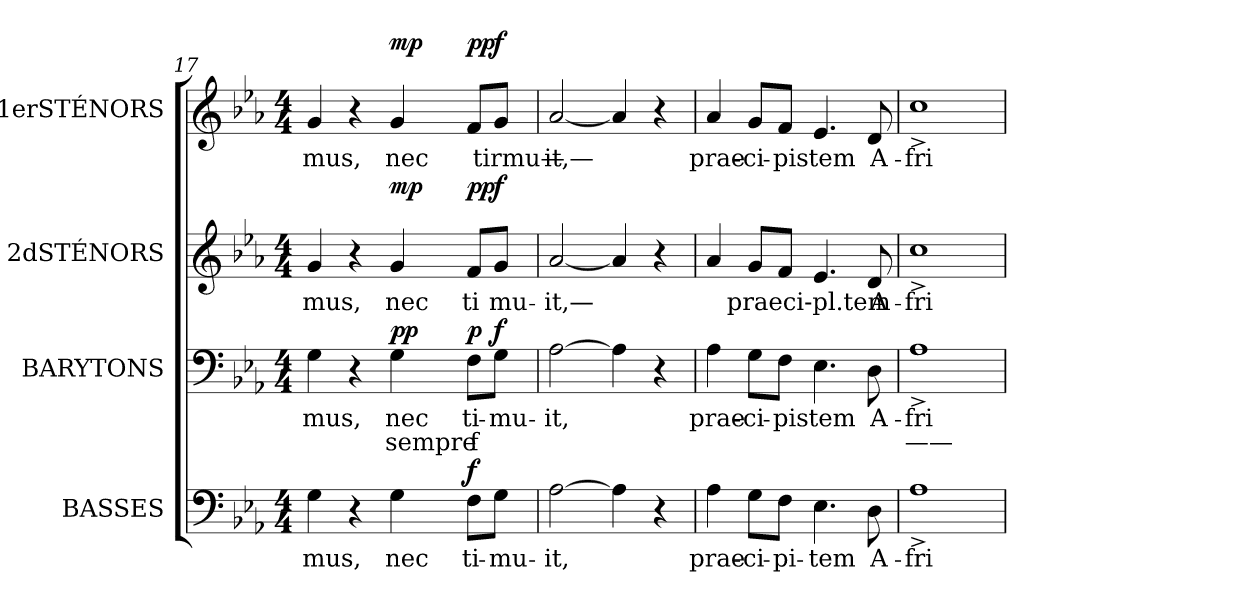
**kern	**text	**dynam	**kern	**text	**text	**dynam	**kern	**text	**dynam	**kern	**text	**dynam
*part4	*part4	*part4	*part3	*part3	*part3	*part3	*part2	*part2	*part2	*part1	*part1	*part1
*staff4	*staff4	*staff4	*staff3	*staff3	*staff3	*staff3	*staff2	*staff2	*staff2	*staff1	*staff1	*staff1
*I"BASSES	*	*	*I"BARYTONS	*	*	*	*I"2dSTÉNORS	*	*	*I"1erSTÉNORS	*	*
*clefF4	*	*	*clefF4	*	*	*	*clefG2	*	*	*clefG2	*	*
*k[b-e-a-]	*	*	*k[b-e-a-]	*	*	*	*k[b-e-a-]	*	*	*k[b-e-a-]	*	*
*M4/4	*	*	*M4/4	*	*	*	*M4/4	*	*	*M4/4	*	*
=17	=17	=17	=17	=17	=17	=17	=17	=17	=17	=17	=17	=17
4Gi\	mus,	.	4Gi\	mus,	.	.	4gi/	mus,	.	4gi/	mus,	.
4r	.	.	4r	.	.	.	4r	.	.	4r	.	.
!	!	!	!	!	!	!LO:DY:a	!	!	!LO:DY:a	!	!	!LO:DY:a
4Gi\	nec	.	4Gi\	nec	sempre	pp	4gi/	nec	mp	4gi/	nec	mp
!	!	!LO:DY:a	!	!	!	!LO:DY:a	!	!	!LO:DY:a	!	!	!LO:DY:a
8Fi\L	ti-	f	8Fi\L	ti-	f	p	8fi/L	ti	pp	8fi/L	.	pp
!	!	!	!	!	!	!LO:DY:a	!	!	!LO:DY:a	!	!	!LO:DY:a
8Gi\J	mu-	.	8Gi\J	mu-	.	f	8gi/J	mu-	f	8gi/J	tirmu—	f
=18	=18	=18	=18	=18	=18	=18	=18	=18	=18	=18	=18	=18
[2A-i\	it,	.	[2A-i\	it,	.	.	[2a-i/	it,—	.	[2a-i/	it,—	.
4A-i\]	.	.	4A-i\]	.	.	.	4a-i/]	.	.	4a-i/]	.	.
4r	.	.	4r	.	.	.	4r	.	.	4r	.	.
=19	=19	=19	=19	=19	=19	=19	=19	=19	=19	=19	=19	=19
4A-i\	prae-	.	4A-i\	prae-	.	.	4a-i/	.	.	4a-i/	prae-	.
8Gi\L	ci-	.	8Gi\L	ci-	.	.	8gi/L	praeci-pl.tem	.	8gi/L	ci-	.
8Fi\J	pi-	.	8Fi\J	pis	.	.	8fi/J	.	.	8fi/J	pis	.
4.E-i\	tem	.	4.E-i\	tem	.	.	4.e-i/	.	.	4.e-i/	tem	.
8Di\	A-	.	8Di\	A-	.	.	8di/	A-	.	8di/	A-	.
=20	=20	=20	=20	=20	=20	=20	=20	=20	=20	=20	=20	=20
1A-^>i/	fri-	.	1A-^>i/	fri-	——	.	1cc^>i/	fri-	.	1cc^>i/	fri-	.
=	=	=	=	=	=	=	=	=	=	=	=	=
*-	*-	*-	*-	*-	*-	*-	*-	*-	*-	*-	*-	*-
